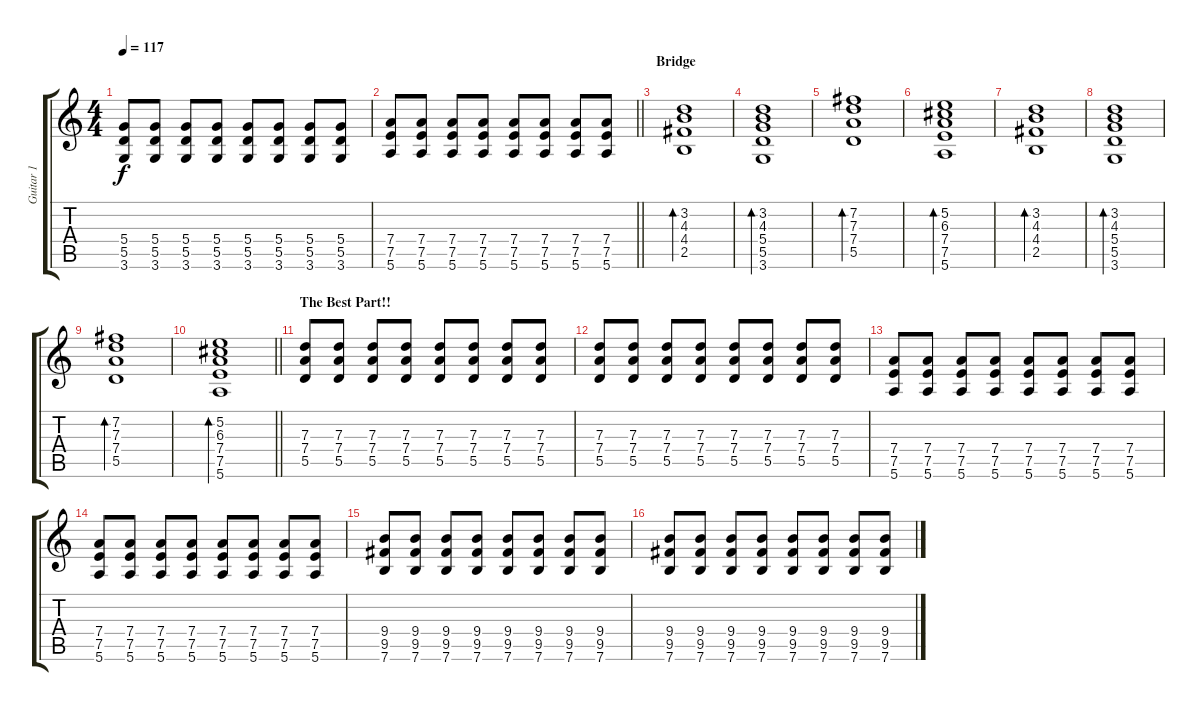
\track ("Guitar 1" "Guitar 1") {instrument electricguitarmuted}
\staff {score tabs}
\tuning (E4 B3 G3 D3 A2 E2) {hide}
\ts (4 4)
\tempo 117
\clef g2
\ks c
(5.4 5.5 3.6).8{dy f} (5.4 5.5 3.6).8 (5.4 5.5 3.6).8 (5.4 5.5 3.6).8 (5.4 5.5 3.6).8 (5.4 5.5 3.6).8 (5.4 5.5 3.6).8 (5.4 5.5 3.6).8 |
\barLineRight lightlight
(7.4 7.5 5.6).8 (7.4 7.5 5.6).8 (7.4 7.5 5.6).8 (7.4 7.5 5.6).8 (7.4 7.5 5.6).8 (7.4 7.5 5.6).8 (7.4 7.5 5.6).8 (7.4 7.5 5.6).8 |
\section ("" "Bridge")
(3.2 4.3 4.4 2.5).1{bd 30} |
(3.2 4.3 5.4 5.5 3.6).1{bd 30} |
(7.2 7.3 7.4 5.5).1{bd 30} |
(5.2 6.3 7.4 7.5 5.6).1{bd 30} |
(3.2 4.3 4.4 2.5).1{bd 30} |
(3.2 4.3 5.4 5.5 3.6).1{bd 30} |
(7.2 7.3 7.4 5.5).1{bd 30} |
\barLineRight lightlight
(5.2 6.3 7.4 7.5 5.6).1{bd 30} |
\section ("" "The Best Part!!")
(7.3 7.4 5.5).8{volume 4} (7.3 7.4 5.5).8 (7.3 7.4 5.5).8 (7.3 7.4 5.5).8 (7.3 7.4 5.5).8 (7.3 7.4 5.5).8 (7.3 7.4 5.5).8 (7.3 7.4 5.5).8 |
(7.3 7.4 5.5).8 (7.3 7.4 5.5).8 (7.3 7.4 5.5).8 (7.3 7.4 5.5).8 (7.3 7.4 5.5).8 (7.3 7.4 5.5).8 (7.3 7.4 5.5).8 (7.3 7.4 5.5).8 |
(7.4 7.5 5.6).8 (7.4 7.5 5.6).8 (7.4 7.5 5.6).8 (7.4 7.5 5.6).8 (7.4 7.5 5.6).8 (7.4 7.5 5.6).8 (7.4 7.5 5.6).8 (7.4 7.5 5.6).8 |
(7.4 7.5 5.6).8 (7.4 7.5 5.6).8 (7.4 7.5 5.6).8 (7.4 7.5 5.6).8 (7.4 7.5 5.6).8 (7.4 7.5 5.6).8 (7.4 7.5 5.6).8 (7.4 7.5 5.6).8{volume 5} |
(9.4 9.5 7.6).8 (9.4 9.5 7.6).8 (9.4 9.5 7.6).8 (9.4 9.5 7.6).8 (9.4 9.5 7.6).8 (9.4 9.5 7.6).8 (9.4 9.5 7.6).8 (9.4 9.5 7.6).8 |
(9.4 9.5 7.6).8 (9.4 9.5 7.6).8 (9.4 9.5 7.6).8 (9.4 9.5 7.6).8 (9.4 9.5 7.6).8 (9.4 9.5 7.6).8 (9.4 9.5 7.6).8 (9.4 9.5 7.6).8
